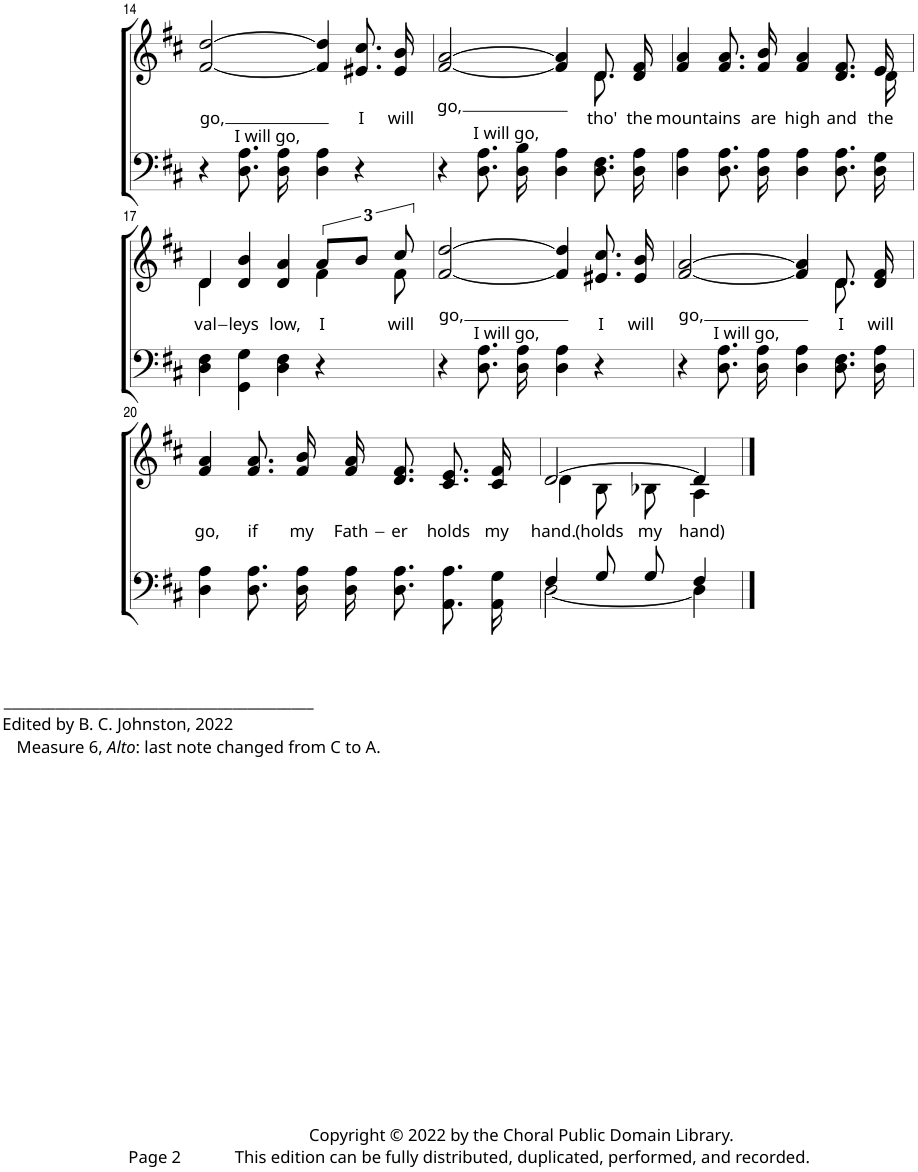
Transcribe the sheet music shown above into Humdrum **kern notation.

**kern	**kern	**text
*part2	*part1	*part1
*staff2	*staff1	*staff1
*I"Bass	*I"Soprano	*
!!LO:PB:g=z
*clefF4	*clefG2	*
*k[f#c#]	*k[f#c#]	*
*M4/4	*M4/4	*
*met(c)	*met(c)	*
=14	=14	=14
!	!	!LO:LY:b
4r	[2f#/ [2dd/	go,
!LO:TX:a:t=I will go,	!	!
8.D\ 8.A\L	.	.
16D\ 16A\Jk	.	.
4D\ 4A\	4f#/] 4dd/]	.
!	!	!LO:LY:b
4r	8.e#X/ 8.cc#/	I
!	!	!LO:LY:b
.	16e#/ 16b/	will
=15	=15	=15
!	!	!LO:LY:b
*	*^	*
4r	[2f#/ [2a/	2ryy	go,
!LO:TX:a:t=I will go,	!	!	!
8.D\ 8.A\L	.	.	.
16D\ 16B\Jk	.	.	.
4D\ 4A\	4f#/] 4a/]	4ryy	.
!	!	!	!LO:LY:b
8.D\ 8.F#\L	8.d/	8.d\	tho'
!	!	!	!LO:LY:b
16D\ 16A\Jk	16d/ 16f#/	16ryy	the
=16	=16	=16	=16
!	!	!	!LO:LY:b
4D\ 4A\	4f#/ 4a/	4ryy	mount-
!	!	!	!LO:LY:b
8.D\ 8.A\L	8.f#/ 8.a/	4ryy	-ains
!	!	!	!LO:LY:b
16D\ 16A\Jk	16f#/ 16b/	.	are
!	!	!	!LO:LY:b
4D\ 4A\	4f#/ 4a/	4ryy	high
!	!	!	!LO:LY:b
8.D\ 8.A\L	8.d/ 8.f#/	8.ryy	and
!	!	!	!LO:LY:b
16D\ 16G\Jk	16e/	16d\	the
!!LO:LB:g=z	!!
=17	=17	=17	=17
!	!	!	!LO:LY:b
4D\ 4F#\	4d/	4d\	val-
!	!	!	!LO:LY:b
4GG\ 4G\	4d/ 4b/	4ryy	-leys
!	!	!	!LO:LY:b
4D\ 4F#\	4d/ 4a/	4ryy	low,
!	!	!	!LO:LY:b
4r	12a/L	6f#\	I
.	12b/J	.	.
!	!	!	!LO:LY:b
.	12cc#/	12f#\	will
=18	=18	=18	=18
!	!	!	!LO:LY:b
*	*v	*v	*
4r	[2f#/ [2dd/	go,
!LO:TX:a:t=I will go,	!	!
8.D\ 8.A\L	.	.
16D\ 16A\Jk	.	.
4D\ 4A\	4f#/] 4dd/]	.
!	!	!LO:LY:b
4r	8.e#X/ 8.cc#/	I
!	!	!LO:LY:b
.	16e#/ 16b/	will
=19	=19	=19
!	!	!LO:LY:b
*	*^	*
4r	[2f#/ [2a/	2ryy	go,
!LO:TX:a:t=I will go,	!	!	!
8.D\ 8.A\L	.	.	.
16D\ 16A\Jk	.	.	.
4D\ 4A\	4f#/] 4a/]	4ryy	.
!	!	!	!LO:LY:b
8.D\ 8.F#\L	8.d/	8.d\	I
!	!	!	!LO:LY:b
16D\ 16A\Jk	16d/ 16f#/	16ryy	will
!!LO:LB:g=z
=20	=20	=20	=20
!LO:TX:b:t=__________________________________________	!	!	!
!LO:TX:b:t=Edited by B. C. Johnston, 2022	!	!	!
!LO:TX:b:t=Measure 6,	!	!	!
!LO:TX:b:i:t=Alto	!	!	!
!LO:TX:b:t=&colon; last note changed from C to A.	!	!	!
!	!	!	!LO:LY:b
*	*v	*v	*
4D\ 4A\	4f#/ 4a/	go,
!	!	!LO:LY:b
8.D\ 8.A\L	8.f#/ 8.a/	if
!	!	!LO:LY:b
16D\ 16A\Jk	16f#/ 16b/	my
!	!	!LO:LY:b
16D\ 16A\KL	16f#/ 16a/	Fath-
!	!	!LO:LY:b
8.D\ 8.A\J	8.d/ 8.f#/	-er
!	!	!LO:LY:b
8.AA\ 8.A\L	8.c#/ 8.e/	holds
!	!	!LO:LY:b
16AA\ 16G\Jk	16c#/ 16f#/	my
=21	=21	=21
*^	*	*
!	!	!	!LO:LY:b
*	*	*^	*
4F#/	[2D\	[2d/	4d\	hand.
!	!	!	!	!LO:LY:b
8G/L	.	.	8B\	(holds
!	!	!	!	!LO:LY:b
8G/J	.	.	8B-X\	my
!	!	!	!	!LO:LY:b
4F#/	4D\]	4d/]	4A\	hand)
*v	*v	*	*	*
*	*v	*v	*
==	==	==
*-	*-	*-
